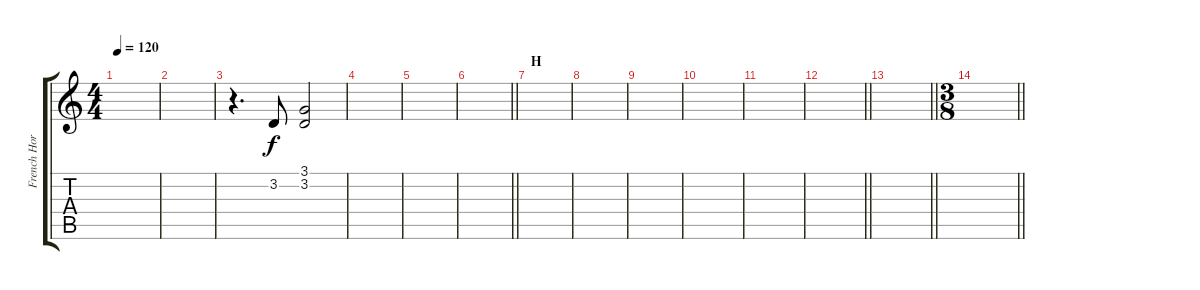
\track ("French Horn" "French Hor") {instrument frenchhorn}
\staff {score tabs}
\tuning (E4 B3 G3 D3 A2 E2) {hide}
\ts (4 4)
\tempo 120
\clef g2
\ks c
|
|
r.4{d volume 13} 3.2.8 (3.1 3.2).2{volume 8} |
|
|
\barLineRight lightlight
|
\section ("" "H")
|
|
|
|
|
\barLineRight lightlight
|
\barLineRight lightlight
|
\ts (3 8)
\barLineRight lightlight
